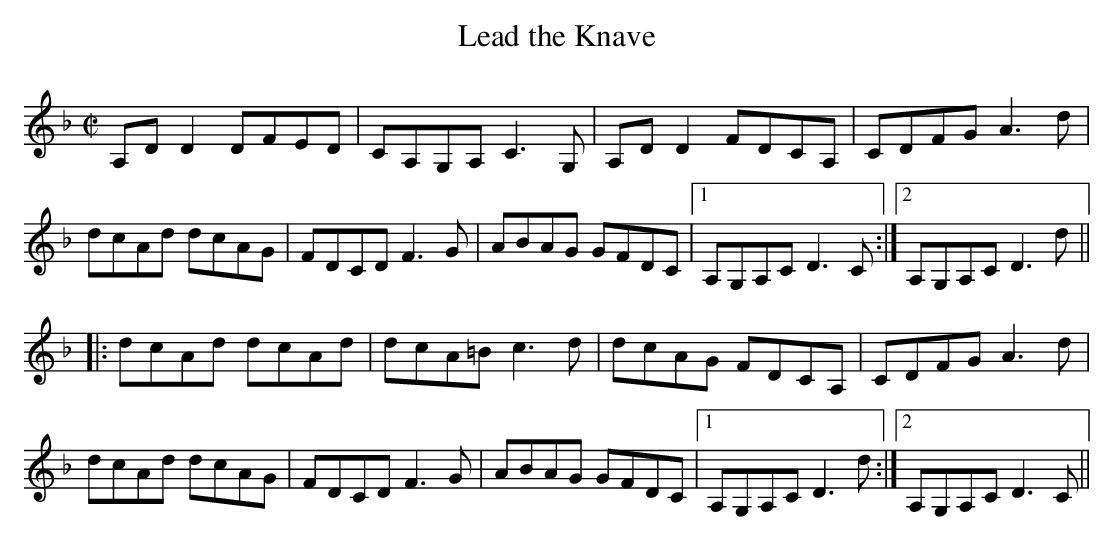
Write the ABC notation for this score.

X:1
T:Lead the Knave
M:C|
K:Dm
A,DD2 DFED|CA,G,A, C3G,|A,DD2 FDCA,|CDFG A3d|
dcAd dcAG|FDCD F3G|ABAG GFDC|1 A,G,A,C D3C:|2 A,G,A,C D3d||
|:dcAd dcAd|dcA=B c3d|dcAG FDCA,|CDFG A3d|
dcAd dcAG|FDCD F3G|ABAG GFDC|1 A,G,A,C D3d:|2 A,G,A,C D3C||
